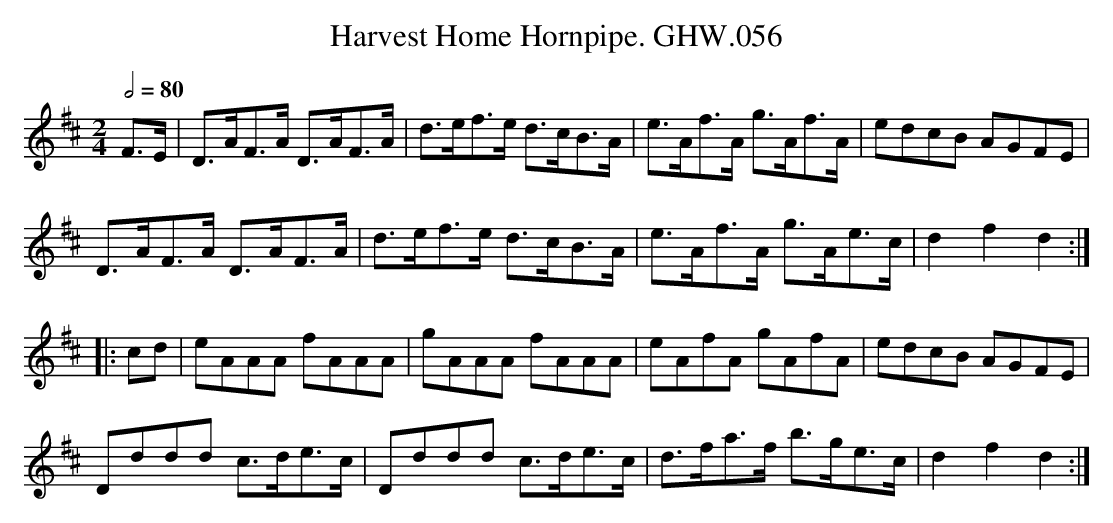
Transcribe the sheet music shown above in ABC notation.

X:1
T:Harvest Home Hornpipe. GHW.056
M:2/4
L:1/8
Q:1/2=80
K:D
F>E|D>AF>A D>AF>A|d>ef>e d>cB>A|e>Af>A g>Af>A|edcB AGFE|
D>AF>A D>AF>A|d>ef>e d>cB>A|e>Af>A g>Ae>c|d2f2d2:|
|:cd|eAAA fAAA|gAAA fAAA|eAfA gAfA|edcB AGFE|
Dddd c>de>c|Dddd c>de>c|d>fa>f b>ge>c|d2f2d2:|
